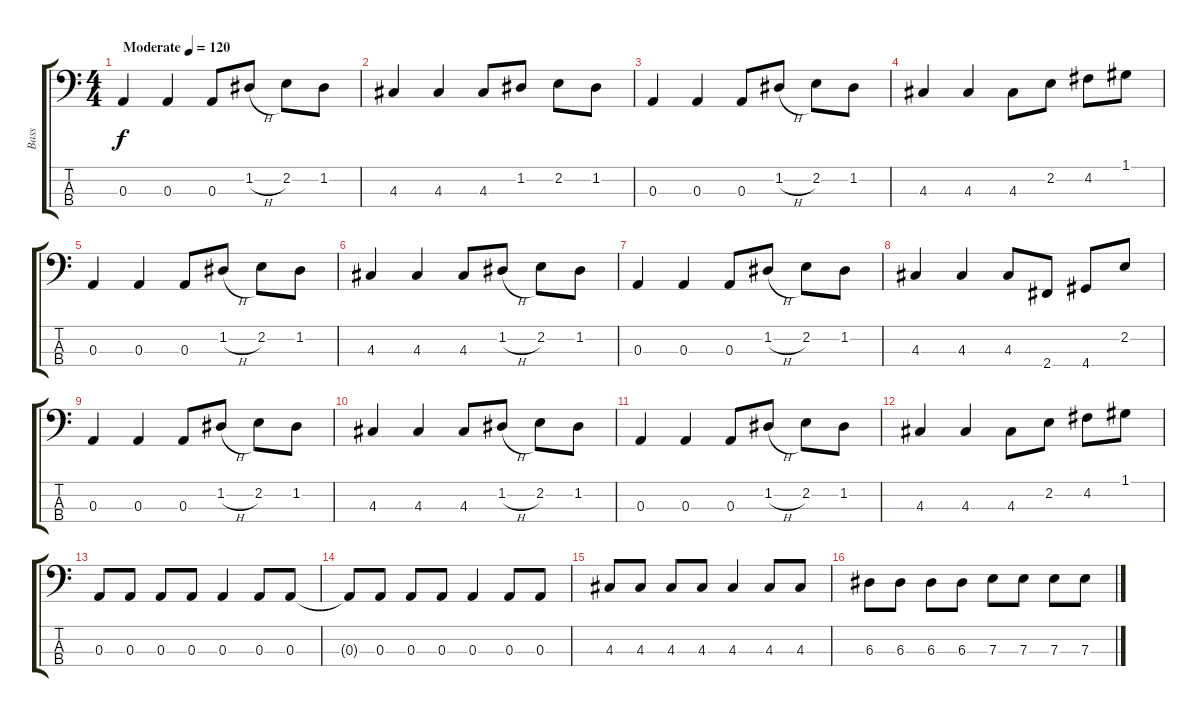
\track ("Bass" "Bass") {instrument electricbasspick}
\staff {score tabs}
\tuning (G2 D2 A1 E1) {hide}
\ts (4 4)
\tempo (120 "Moderate")
\clef f4
\ks c
0.3.4{dy f instrument electricbasspick} 0.3.4 0.3.8 1.2{h}.8 2.2.8 1.2.8 |
4.3.4 4.3.4 4.3.8 1.2.8 2.2.8 1.2.8 |
0.3.4 0.3.4 0.3.8 1.2{h}.8 2.2.8 1.2.8 |
4.3.4 4.3.4 4.3.8 2.2.8 4.2.8 1.1.8 |
0.3.4 0.3.4 0.3.8 1.2{h}.8 2.2.8 1.2.8 |
4.3.4 4.3.4 4.3.8 1.2{h}.8 2.2.8 1.2.8 |
0.3.4 0.3.4 0.3.8 1.2{h}.8 2.2.8 1.2.8 |
4.3.4 4.3.4 4.3.8 2.4.8 4.4.8 2.2.8 |
0.3.4 0.3.4 0.3.8 1.2{h}.8 2.2.8 1.2.8 |
4.3.4 4.3.4 4.3.8 1.2{h}.8 2.2.8 1.2.8 |
0.3.4 0.3.4 0.3.8 1.2{h}.8 2.2.8 1.2.8 |
4.3.4 4.3.4 4.3.8 2.2.8 4.2.8 1.1.8 |
0.3.8 0.3.8 0.3.8 0.3.8 0.3.4 0.3.8 0.3.8 |
0.3{t}.8 0.3.8 0.3.8 0.3.8 0.3.4 0.3.8 0.3.8 |
4.3.8 4.3.8 4.3.8 4.3.8 4.3.4 4.3.8 4.3.8 |
6.3.8 6.3.8 6.3.8 6.3.8 7.3.8 7.3.8 7.3.8 7.3.8
